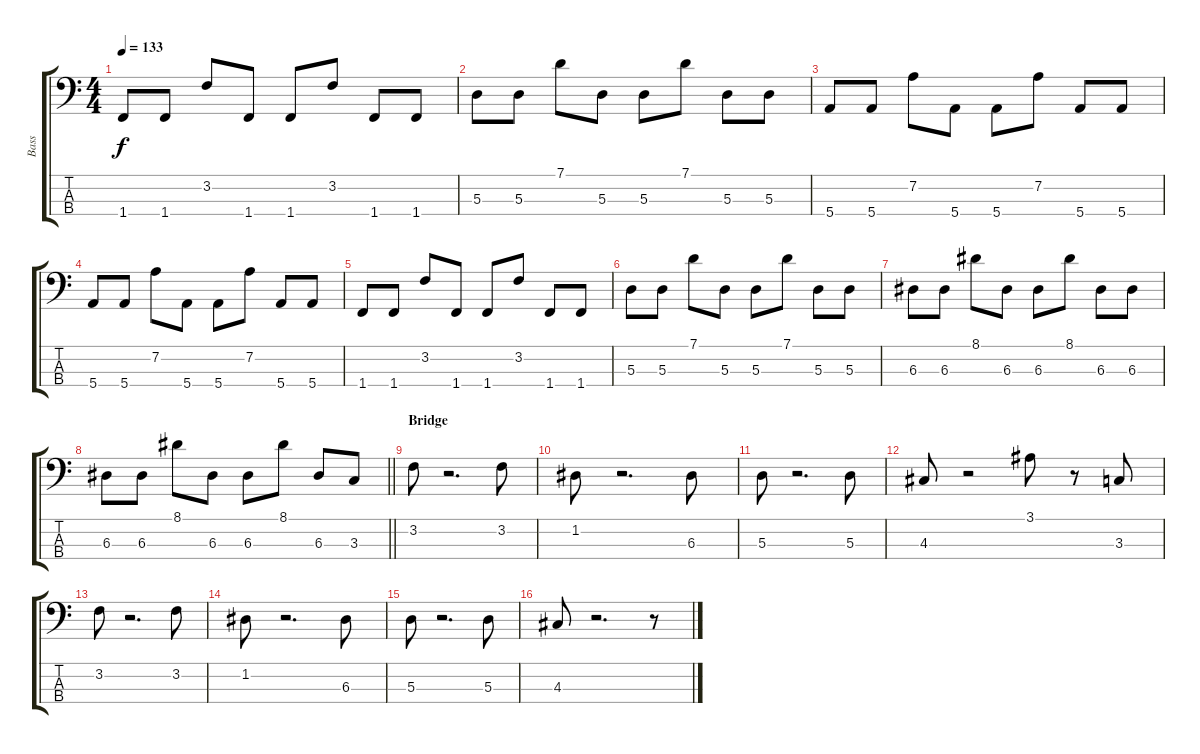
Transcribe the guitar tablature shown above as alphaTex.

\track ("Bass" "Bass") {instrument slapbass2}
\staff {score tabs}
\tuning (G2 D2 A1 E1) {hide}
\ts (4 4)
\tempo 133
\clef f4
\ks c
1.4.8{dy f} 1.4.8 3.2.8 1.4.8 1.4.8 3.2.8 1.4.8 1.4.8 |
5.3.8 5.3.8 7.1.8 5.3.8 5.3.8 7.1.8 5.3.8 5.3.8 |
5.4.8 5.4.8 7.2.8 5.4.8 5.4.8 7.2.8 5.4.8 5.4.8 |
5.4.8 5.4.8 7.2.8 5.4.8 5.4.8 7.2.8 5.4.8 5.4.8 |
1.4.8 1.4.8 3.2.8 1.4.8 1.4.8 3.2.8 1.4.8 1.4.8 |
5.3.8 5.3.8 7.1.8 5.3.8 5.3.8 7.1.8 5.3.8 5.3.8 |
6.3.8 6.3.8 8.1.8 6.3.8 6.3.8 8.1.8 6.3.8 6.3.8 |
\barLineRight lightlight
6.3.8 6.3.8 8.1.8 6.3.8 6.3.8 8.1.8 6.3.8 3.3.8{volume 14 balance 8 instrument slapbass2} |
\section ("" "Bridge")
3.2.8 r.2{d} 3.2.8 |
1.2.8 r.2{d} 6.3.8 |
5.3.8 r.2{d} 5.3.8 |
4.3.8 r.2 3.1.8 r.8 3.3.8 |
3.2.8 r.2{d} 3.2.8 |
1.2.8 r.2{d} 6.3.8 |
5.3.8 r.2{d} 5.3.8 |
4.3.8 r.2{d} r.8
